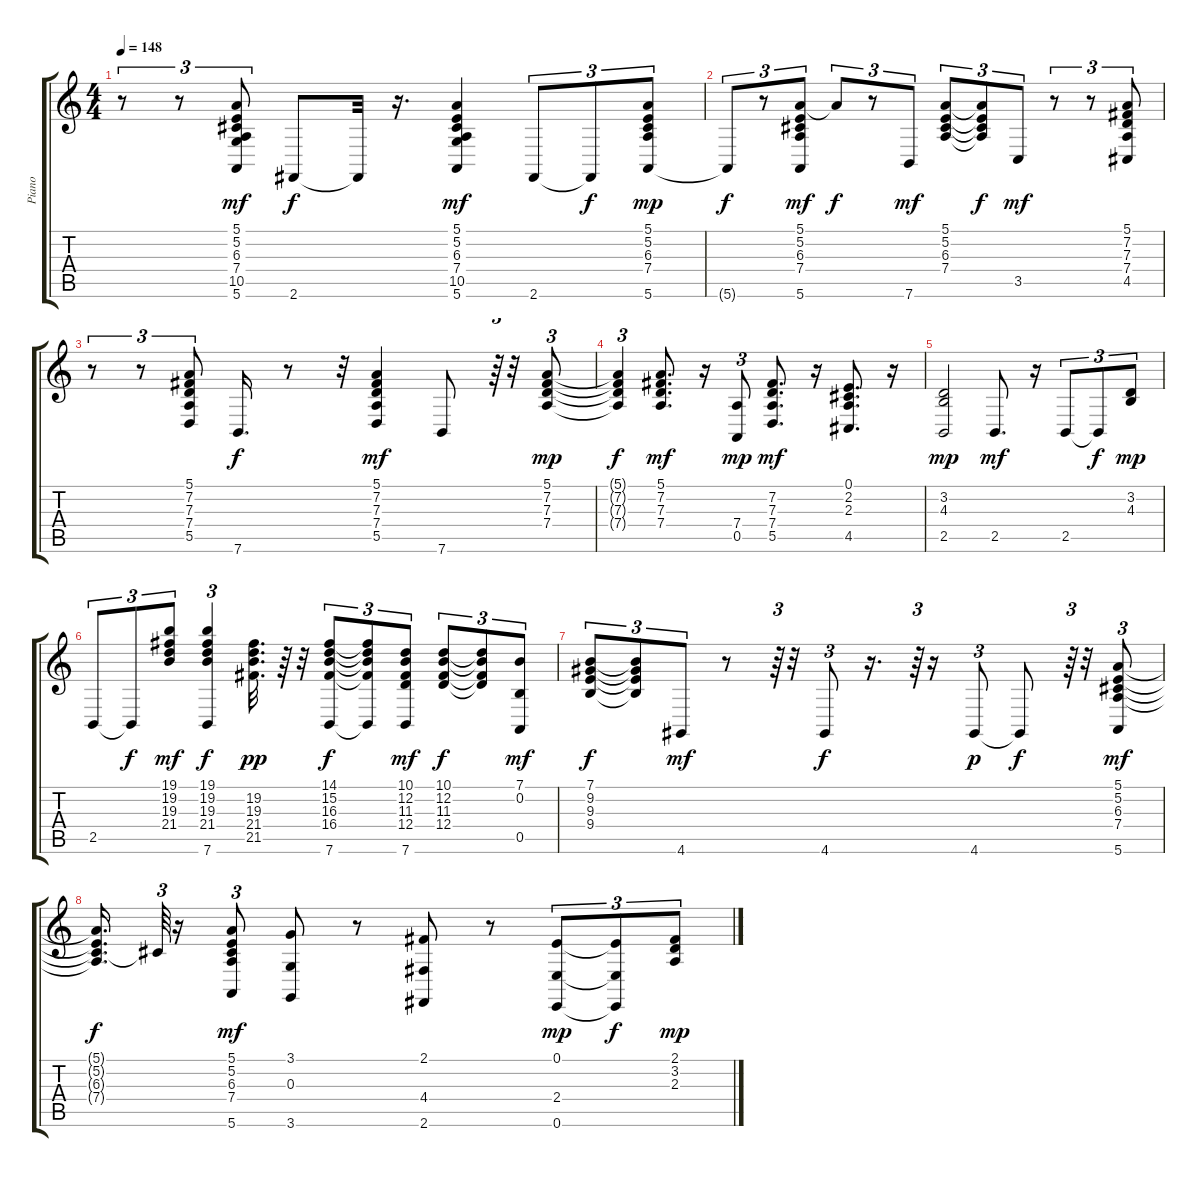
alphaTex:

\track ("Piano" "Piano") {instrument acousticgrandpiano}
\staff {score tabs}
\tuning (E4 B3 G3 D3 A2 E2) {hide}
\ts (4 4)
\tempo 148
\clef g2
\ks c
r.8{tu (3 2) dy mf} r.8{tu (3 2)} (5.1 5.2 6.3 7.4 10.5 5.6).8{tu (3 2)} 2.6.8{dy f} 2.6{t}.32 r.16{d} (5.1 5.2 6.3 7.4 10.5 5.6).4{dy mf} 2.6.8{tu (3 2)} 2.6{t}.8{tu (3 2) dy f} (5.1 5.2 6.3 7.4 5.6).8{tu (3 2) dy mp} |
5.6{t}.8{tu (3 2) dy f} r.8{tu (3 2)} (5.1 5.2 6.3 7.4 5.6).8{tu (3 2) dy mf} 5.1{t}.8{tu (3 2) dy f} r.8{tu (3 2)} 7.6.8{tu (3 2) dy mf} (5.1 5.2 6.3 7.4).8{tu (3 2)} (5.1{t} 5.2{t} 6.3{t} 7.4{t}).8{tu (3 2) dy f} 3.5.8{tu (3 2) dy mf} r.8{tu (3 2)} r.8{tu (3 2)} (5.1 7.2 7.3 7.4 4.5).8{tu (3 2)} |
r.8{tu (3 2)} r.8{tu (3 2)} (5.1 7.2 7.3 7.4 5.5).8{tu (3 2)} 7.6.16{d dy f} r.8 r.32 (5.1 7.2 7.3 7.4 5.5).4{dy mf} 7.6.8 r.64{tu (3 2)} r.32 (5.1 7.2 7.3 7.4).8{tu (3 2) dy mp} |
(5.1{t} 7.2{t} 7.3{t} 7.4{t}).4{tu (3 2) dy f} (5.1 7.2 7.3 7.4).8{d dy mf} r.16 (7.4 0.5).8{tu (3 2) dy mp} (7.2 7.3 7.4 5.5).8{d dy mf} r.16 (0.1 2.2 2.3 4.5).8{d} r.16 |
(3.2 4.3 2.5).2{dy mp} 2.5.8{d dy mf} r.16 2.5.8{tu (3 2)} 2.5{t}.8{tu (3 2) dy f} (3.2 4.3).8{tu (3 2) dy mp} |
2.5.8{tu (3 2)} 2.5{t}.8{tu (3 2) dy f} (19.1 19.2 19.3 21.4).8{tu (3 2) dy mf} (19.1 19.2 19.3 21.4 7.6).4{tu (3 2) dy f} (19.2 19.3 21.4 21.5).32{d dy pp} r.64 r.32 (14.1 15.2 16.3 16.4 7.6).8{tu (3 2) dy f} (14.1{t} 15.2{t} 16.3{t} 16.4{t} 7.6{t}).8{tu (3 2)} (10.1 12.2 11.3 12.4 7.6).8{tu (3 2) dy mf} (10.1 12.2 11.3 12.4).8{tu (3 2) dy f} (10.1{t} 12.2{t} 11.3{t} 12.4{t}).8{tu (3 2)} (7.1 0.2 0.5).8{tu (3 2) dy mf} |
(7.1 9.2 9.3 9.4).8{tu (3 2) dy f} (7.1{t} 9.2{t} 9.3{t} 9.4{t}).8{tu (3 2)} 4.6.8{tu (3 2) dy mf} r.8 r.64{tu (3 2)} r.32 4.6.8{tu (3 2) dy f} r.16{d} r.64{tu (3 2)} r.16 4.6.8{tu (3 2) dy p} 4.6{t}.8{dy f} r.64{tu (3 2)} r.32 (5.1 5.2 6.3 7.4 5.6).8{tu (3 2) dy mf} |
(5.1{t} 5.2{t} 6.3{t} 7.4{t}).16{d dy f} 6.3{t}.64{tu (3 2)} r.16 (5.1 5.2 6.3 7.4 5.6).8{tu (3 2) dy mf} (3.1 0.3 3.6).8 r.8 (2.1 4.4 2.6).8 r.8 (0.1 2.4 0.6).8{tu (3 2) dy mp} (0.1{t} 2.4{t} 0.6{t}).8{tu (3 2) dy f} (2.1 3.2 2.3).8{tu (3 2) dy mp}
